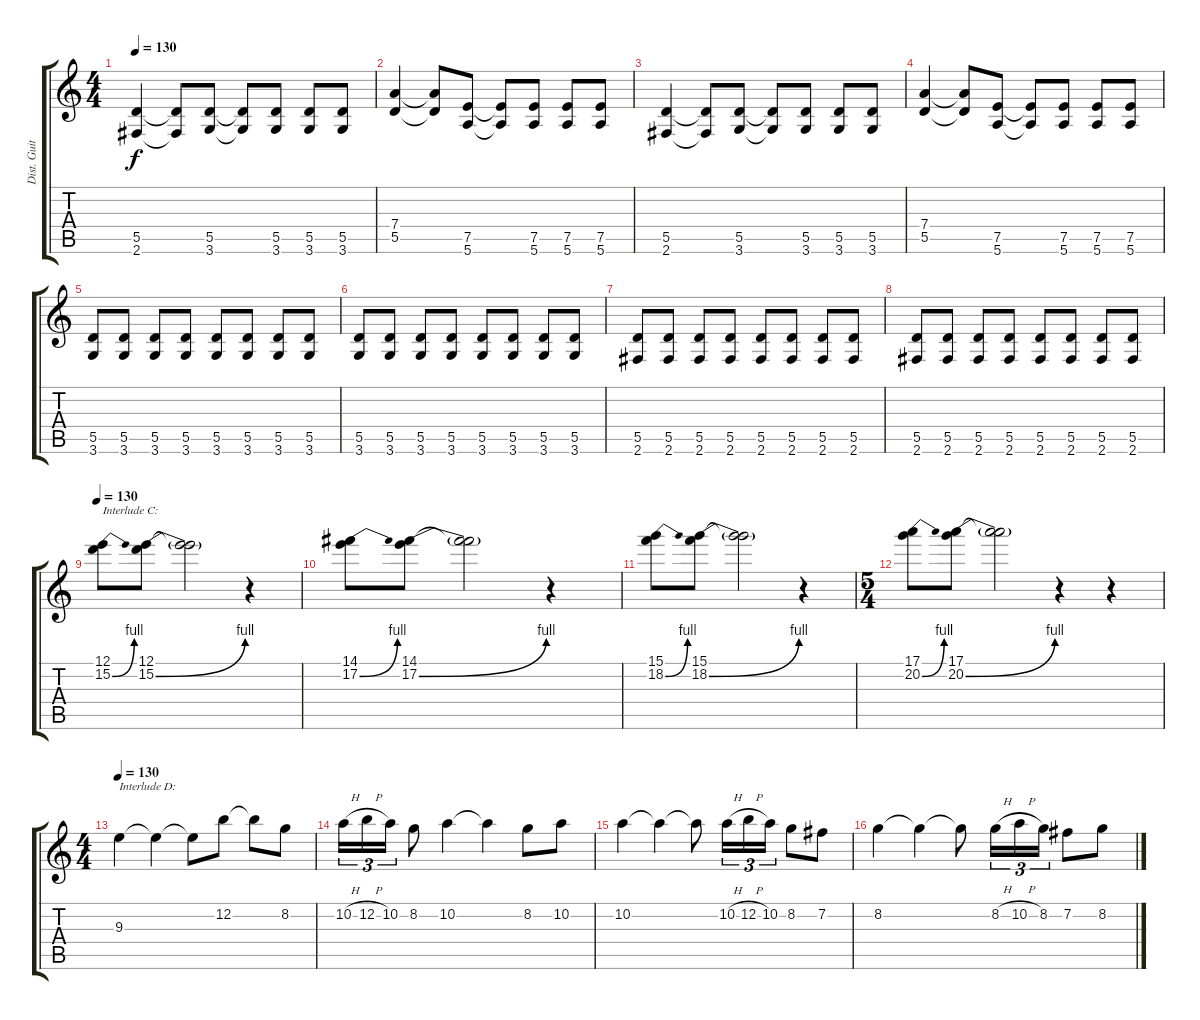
\track ("Dist. Guitar 1" "Dist. Guit") {instrument distortionguitar}
\staff {score tabs}
\tuning (E4 B3 G3 D3 A2 E2) {hide}
\ts (4 4)
\tempo 130
\clef g2
\ks c
(5.5 2.6).4{dy f} (5.5{t} 2.6{t}).8 (5.5 3.6).8 (5.5{t} 3.6{t}).8 (5.5 3.6).8 (5.5 3.6).8 (5.5 3.6).8 |
(7.4 5.5).4 (7.4{t} 5.5{t}).8 (7.5 5.6).8 (7.5{t} 5.6{t}).8 (7.5 5.6).8 (7.5 5.6).8 (7.5 5.6).8 |
(5.5 2.6).4 (5.5{t} 2.6{t}).8 (5.5 3.6).8 (5.5{t} 3.6{t}).8 (5.5 3.6).8 (5.5 3.6).8 (5.5 3.6).8 |
(7.4 5.5).4 (7.4{t} 5.5{t}).8 (7.5 5.6).8 (7.5{t} 5.6{t}).8 (7.5 5.6).8 (7.5 5.6).8 (7.5 5.6).8 |
(5.5 3.6).8 (5.5 3.6).8 (5.5 3.6).8 (5.5 3.6).8 (5.5 3.6).8 (5.5 3.6).8 (5.5 3.6).8 (5.5 3.6).8 |
(5.5 3.6).8 (5.5 3.6).8 (5.5 3.6).8 (5.5 3.6).8 (5.5 3.6).8 (5.5 3.6).8 (5.5 3.6).8 (5.5 3.6).8 |
(5.5 2.6).8 (5.5 2.6).8 (5.5 2.6).8 (5.5 2.6).8 (5.5 2.6).8 (5.5 2.6).8 (5.5 2.6).8 (5.5 2.6).8 |
(5.5 2.6).8 (5.5 2.6).8 (5.5 2.6).8 (5.5 2.6).8 (5.5 2.6).8 (5.5 2.6).8 (5.5 2.6).8 (5.5 2.6).8 |
\tempo 130
(12.1 15.2{be (bend 0 0 60 4)}).8{txt "Interlude C:" volume 16 instrument distortionguitar} (12.1 15.2{be (bend 0 0 60 4)}).8 (12.1{t} 15.2{t}).2 r.4 |
(14.1 17.2{be (bend 0 0 60 4)}).8 (14.1 17.2{be (bend 0 0 60 4)}).8 (14.1{t} 17.2{t}).2 r.4 |
(15.1 18.2{be (bend 0 0 60 4)}).8 (15.1 18.2{be (bend 0 0 60 4)}).8 (15.1{t} 18.2{t}).2 r.4 |
\ts (5 4)
(17.1 20.2{be (bend 0 0 60 4)}).8 (17.1 20.2{be (bend 0 0 60 4)}).8 (17.1{t} 20.2{t}).2 r.4 r.4 |
\ts (4 4)
\tempo 130
9.3.4{txt "Interlude D:" volume 16 instrument distortionguitar} 9.3{t}.4 9.3{t}.8 12.2.8 12.2{t}.8 8.2.8 |
10.2{h}.16{tu (3 2)} 12.2{h}.16{tu (3 2)} 10.2.16{tu (3 2)} 8.2.8 10.2.4 10.2{t}.4 8.2.8 10.2.8 |
10.2.4 10.2{t}.4 10.2{t}.8 10.2{h}.16{tu (3 2)} 12.2{h}.16{tu (3 2)} 10.2.16{tu (3 2)} 8.2.8 7.2.8 |
8.2.4 8.2{t}.4 8.2{t}.8 8.2{h}.16{tu (3 2)} 10.2{h}.16{tu (3 2)} 8.2.16{tu (3 2)} 7.2.8 8.2.8
